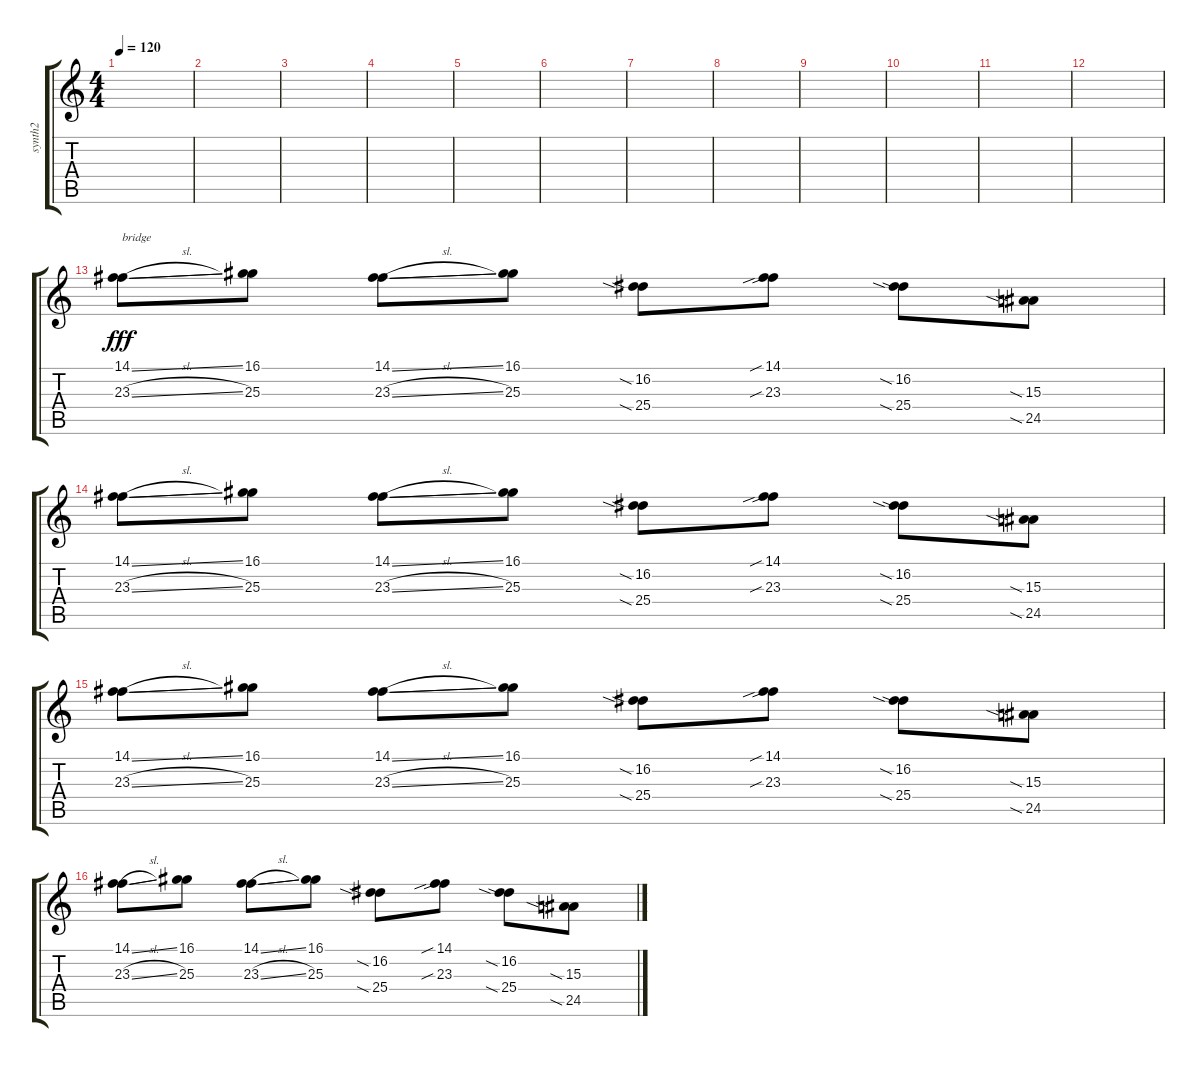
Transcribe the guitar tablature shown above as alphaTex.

\track ("synth2" "synth2") {instrument pad8sweep}
\staff {score tabs}
\tuning (E4 B3 G3 D3 A2 E2) {hide}
\ts (4 4)
\tempo 120
\clef g2
\ks c
|
|
|
|
|
|
|
|
|
|
|
|
(14.1{sl} 23.3{sl}).8{txt "bridge" dy fff} (16.1 25.3).8 (14.1{sl} 23.3{sl}).8 (16.1 25.3).8 (16.2{sia} 25.4{sia}).8 (14.1{sib} 23.3{sib}).8 (16.2{sia} 25.4{sia}).8 (15.3{sia} 24.5{sia}).8 |
(14.1{sl} 23.3{sl}).8 (16.1 25.3).8 (14.1{sl} 23.3{sl}).8 (16.1 25.3).8 (16.2{sia} 25.4{sia}).8 (14.1{sib} 23.3{sib}).8 (16.2{sia} 25.4{sia}).8 (15.3{sia} 24.5{sia}).8 |
(14.1{sl} 23.3{sl}).8 (16.1 25.3).8 (14.1{sl} 23.3{sl}).8 (16.1 25.3).8 (16.2{sia} 25.4{sia}).8 (14.1{sib} 23.3{sib}).8 (16.2{sia} 25.4{sia}).8 (15.3{sia} 24.5{sia}).8 |
(14.1{sl} 23.3{sl}).8 (16.1 25.3).8 (14.1{sl} 23.3{sl}).8 (16.1 25.3).8 (16.2{sia} 25.4{sia}).8 (14.1{sib} 23.3{sib}).8 (16.2{sia} 25.4{sia}).8 (15.3{sia} 24.5{sia}).8
